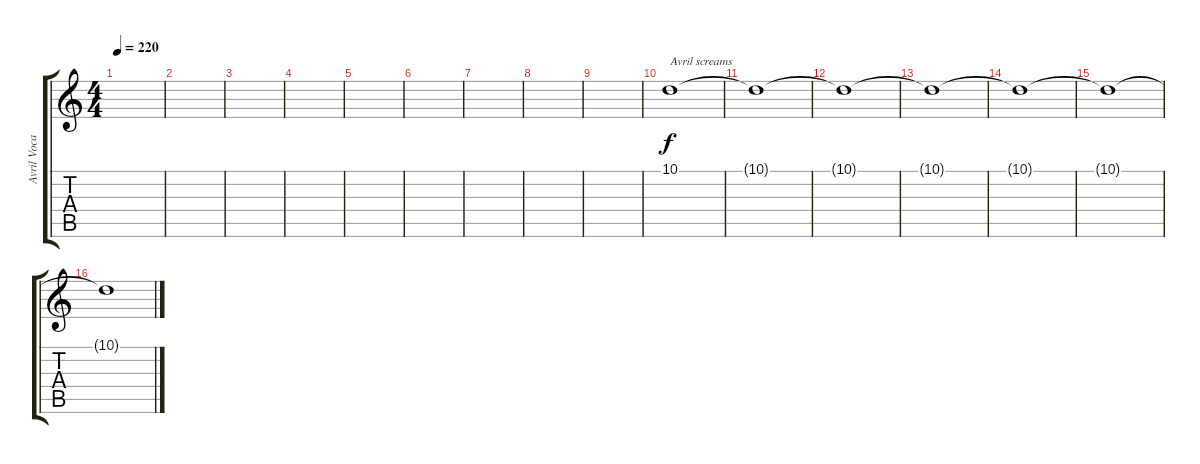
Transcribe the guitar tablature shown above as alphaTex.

\track ("Avril Vocals" "Avril Voca") {instrument clarinet}
\staff {score tabs}
\tuning (E4 B3 G3 D3 A2 E2) {hide}
\ts (4 4)
\tempo 220
\clef g2
\ks c
|
|
|
|
|
|
|
|
|
10.1.1{txt "Avril screams"} |
10.1{t}.1 |
10.1{t}.1 |
10.1{t}.1 |
10.1{t}.1 |
10.1{t}.1 |
10.1{t}.1
